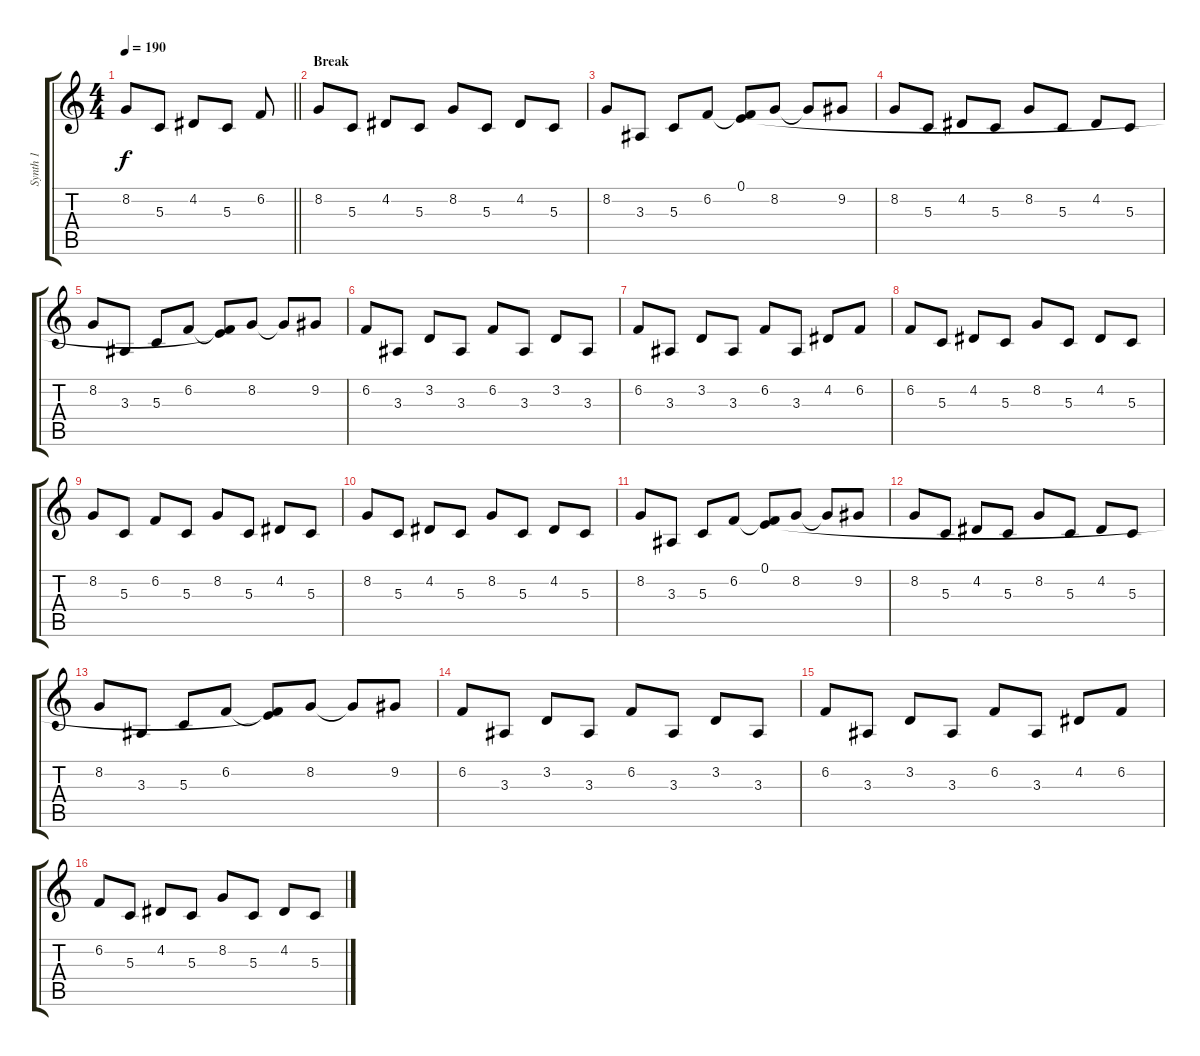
\track ("Synth 1" "Synth 1") {instrument lead2sawtooth}
\staff {score tabs}
\tuning (E4 B3 G3 D3 A2 E2) {hide}
\ts (4 4)
\tempo 190
\clef g2
\barLineRight lightlight
\ks c
8.2.8{dy f} 5.3.8 4.2.8 5.3.8 6.2.8 |
\section ("" "Break")
8.2.8 5.3.8 4.2.8 5.3.8 8.2.8 5.3.8 4.2.8 5.3.8 |
8.2.8 3.3.8 5.3.8 6.2.8 (0.1 6.2{t}).8 8.2.8 8.2{t}.8 9.2.8 |
8.2.8 5.3.8 4.2.8 5.3.8 8.2.8 5.3.8 4.2.8 5.3.8 |
8.2.8 3.3.8 5.3.8 6.2.8 (0.1{t} 6.2{t}).8 8.2.8 8.2{t}.8 9.2.8 |
6.2.8 3.3.8 3.2.8 3.3.8 6.2.8 3.3.8 3.2.8 3.3.8 |
6.2.8 3.3.8 3.2.8 3.3.8 6.2.8 3.3.8 4.2.8 6.2.8 |
6.2.8 5.3.8 4.2.8 5.3.8 8.2.8 5.3.8 4.2.8 5.3.8 |
8.2.8 5.3.8 6.2.8 5.3.8 8.2.8 5.3.8 4.2.8 5.3.8 |
8.2.8 5.3.8 4.2.8 5.3.8 8.2.8 5.3.8 4.2.8 5.3.8 |
8.2.8 3.3.8 5.3.8 6.2.8 (0.1 6.2{t}).8 8.2.8 8.2{t}.8 9.2.8 |
8.2.8 5.3.8 4.2.8 5.3.8 8.2.8 5.3.8 4.2.8 5.3.8 |
8.2.8 3.3.8 5.3.8 6.2.8 (0.1{t} 6.2{t}).8 8.2.8 8.2{t}.8 9.2.8 |
6.2.8 3.3.8 3.2.8 3.3.8 6.2.8 3.3.8 3.2.8 3.3.8 |
6.2.8 3.3.8 3.2.8 3.3.8 6.2.8 3.3.8 4.2.8 6.2.8 |
6.2.8 5.3.8 4.2.8 5.3.8 8.2.8 5.3.8 4.2.8 5.3.8
